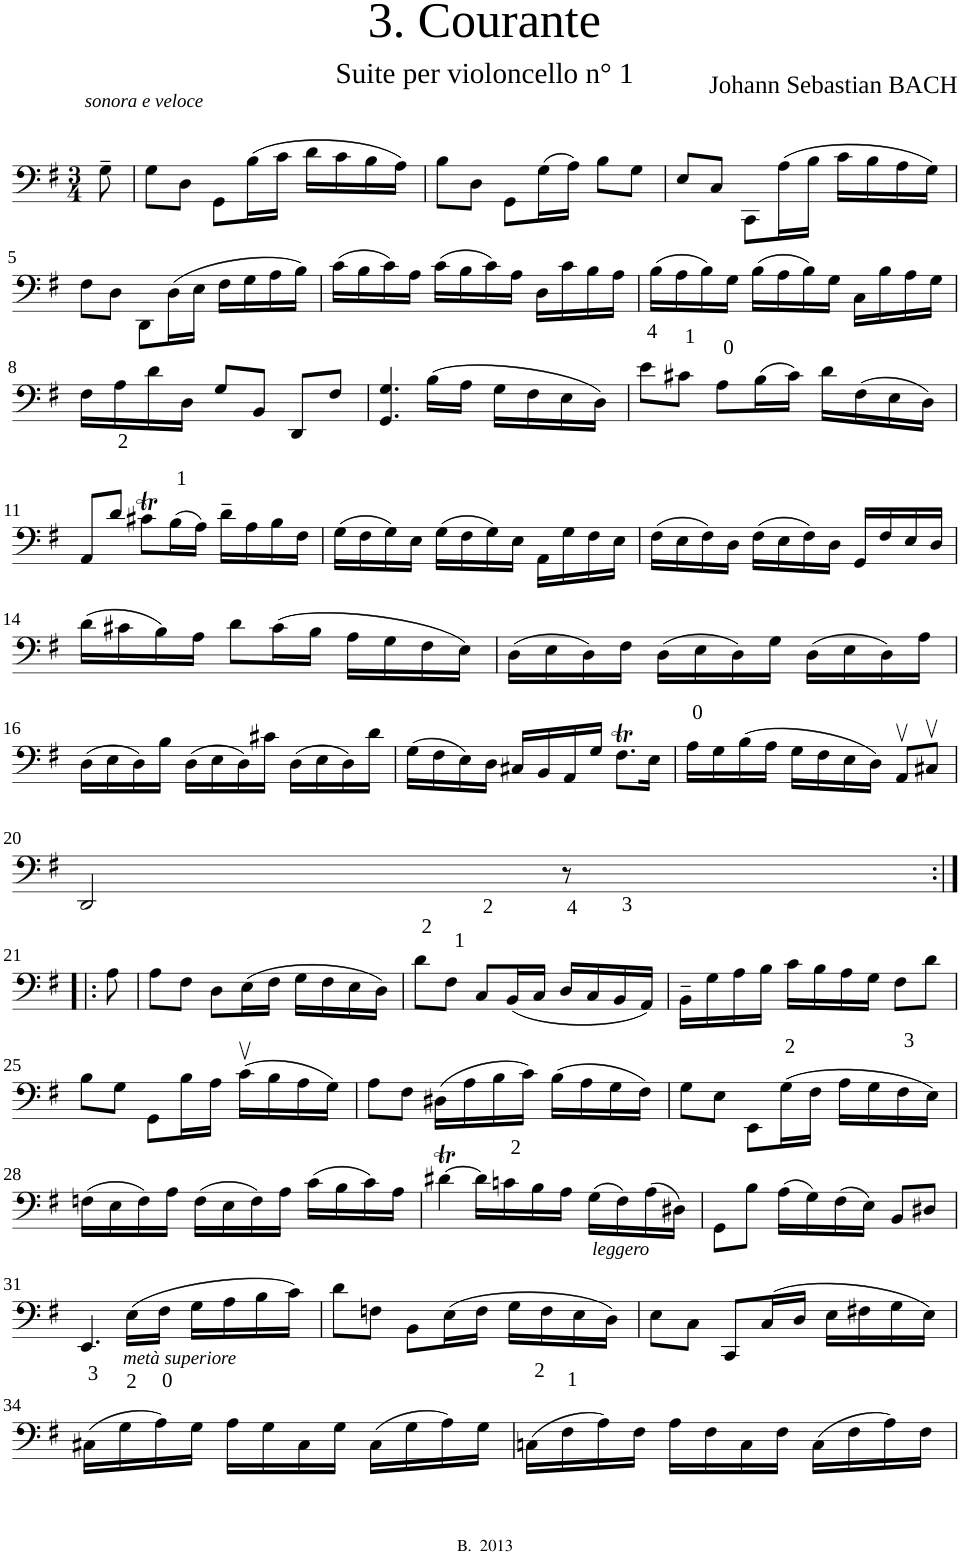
**kern
*part1
*staff1
*I"Violoncello
*I'Vc
*clefF4
*k[f#]
*M3/4
=1
!LO:TX:a:i:t=sonora e veloce
8G~\
=2
8G\L
8D\J
8GG\L
(16B\L
16c\JJ
16d\LL
16c\
16B\
16A\JJ)
=3
8B\L
8D\J
8GG\L
(16G\L
16A\JJ)
8B\L
8G\J
=4
8E/L
8C/J
8CC\L
(16A\L
16B\JJ
16c\LL
16B\
16A\
16G\JJ)
!!LO:LB:g=z
=5
8F#\L
8D\J
8DD\L
(16D\L
16E\JJ
16F#\LL
16G\
16A\
16B\JJ)
=6
(16c\LL
16B\
16c\)
16A\JJ
(16c\LL
16B\
16c\)
16A\JJ
16D\LL
16c\
16B\
16A\JJ
=7
(16B\LL
16A\
16B\)
16G\JJ
(16B\LL
16A\
16B\)
16G\JJ
16C\LL
16B\
16A\
16G\JJ
!!LO:LB:g=z
=8
16F#\LL
16A\
16d\
16D\JJ
8G/L
8BB/J
8DD/L
8F#/J
=9
4.GG/ 4.G/
(16B\LL
16A\JJ
16G\LL
16F#\
16E\
16D\JJ)
=10
8e\L
8c#X\J
8A\L
(16B\L
16c#\JJ)
16d\LL
(16F#\
16E\
16D\JJ)
!!LO:LB:g=z
=11
8AA/L
8d/J
8c#Xt\L
(16B\L
16A\JJ)
16d~\LL
16A\
16B\
16F#\JJ
=12
(16G\LL
16F#\
16G\)
16E\JJ
(16G\LL
16F#\
16G\)
16E\JJ
16AA\LL
16G\
16F#\
16E\JJ
=13
(16F#\LL
16E\
16F#\)
16D\JJ
(16F#\LL
16E\
16F#\)
16D\JJ
16GG/LL
16F#/
16E/
16D/JJ
!!LO:LB:g=z
=14
(16d\LL
16c#X\
16B\)
16A\JJ
8d\L
(16c#\L
16B\JJ
16A\LL
16G\
16F#\
16E\JJ)
=15
(16D\LL
16E\
16D\)
16F#\JJ
(16D\LL
16E\
16D\)
16G\JJ
(16D\LL
16E\
16D\)
16A\JJ
!!LO:LB:g=z
=16
(16D\LL
16E\
16D\)
16B\JJ
(16D\LL
16E\
16D\)
16c#X\JJ
(16D\LL
16E\
16D\)
16d\JJ
=17
(16G\LL
16F#\
16E\)
16D\JJ
16C#X/LL
16BB/
16AA/
16G/JJ
8.F#t\L
16E\Jk
=18
16A\LL
16G\
(16B\
16A\JJ
16G\LL
16F#\
16E\
16D\JJ)
8AAv/L
8C#Xv/J
!!LO:LB:g=z
=20
2DD/
8r
!!LO:LB:g=z
=21:|!|:
8A\
=22
8A\L
8F#\J
8D\L
(16E\L
16F#\JJ
16G\LL
16F#\
16E\
16D\JJ)
=23
8d\L
8F#\J
8C/L
(16BB/L
16C/JJ
16D/LL
16C/
16BB/
16AA/JJ)
=24
16BB~\LL
16G\
16A\
16B\JJ
16c\LL
16B\
16A\
16G\JJ
8F#\L
8d\J
!!LO:LB:g=z
=25
8B\L
8G\J
8GG\L
16B\L
16A\JJ
(16cv\LL
16B\
16A\
16G\JJ)
=26
8A\L
8F#\J
(16D#X\LL
16A\
16B\
16c\JJ)
(16B\LL
16A\
16G\
16F#\JJ)
=27
8G\L
8E\J
8EE\L
(16G\L
16F#\JJ
16A\LL
16G\
16F#\
16E\JJ)
!!LO:LB:g=z
=28
(16Fn\LL
16E\
16F\)
16A\JJ
(16F\LL
16E\
16F\)
16A\JJ
(16c\LL
16B\
16c\)
16A\JJ
=29
[4d#Xt\
16d#\LL]
16cn\
16B\
16A\JJ
!LO:TX:b:i:t=leggero
(16G\LL
16F#\)
(16A\
16D#X\JJ)
=30
8GG\L
8B\J
(16A\LL
16G\)
(16F#\
16E\JJ)
8BB/L
8D#X/J
!!LO:LB:g=z
=31
4.EE/
!LO:TX:b:i:t=metà superiore
(16E\LL
16F#\JJ
16G\LL
16A\
16B\
16c\JJ)
=32
8d\L
8Fn\J
8BB\L
(16E\L
16F\JJ
16G\LL
16F\
16E\
16D\JJ)
=33
8E\L
8C\J
8CC/L
(16C/L
16D/JJ
16E\LL
16F#X\
16G\
16E\JJ)
!!LO:LB:g=z
=34
(16C#X\LL
16G\
16A\)
16G\JJ
16A\LL
16G\
16C#\
16G\JJ
(16C#\LL
16G\
16A\)
16G\JJ
=35
(16Cn\LL
16F#\
16A\)
16F#\JJ
16A\LL
16F#\
16C\
16F#\JJ
(16C\LL
16F#\
16A\)
16F#\JJ
=
*-
